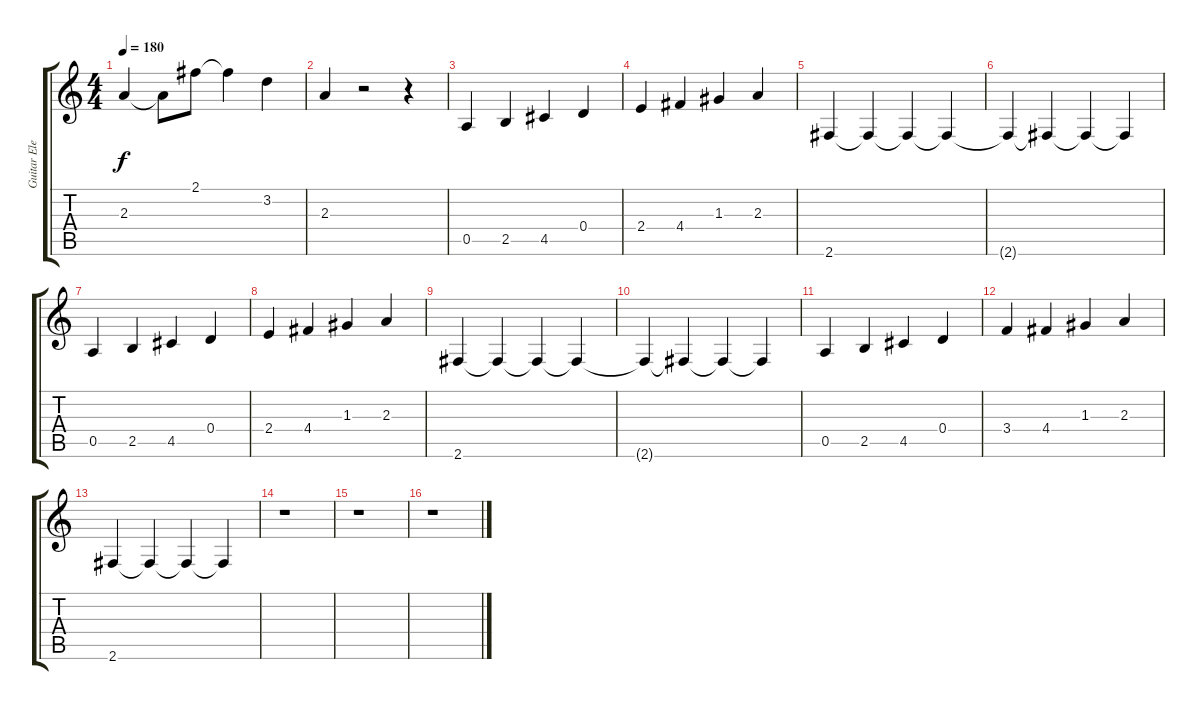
\track ("Guitar Electrique" "Guitar Ele") {instrument distortionguitar}
\staff {score tabs}
\tuning (E4 B3 G3 D3 A2 E2) {hide}
\ts (4 4)
\tempo 180
\clef g2
\ks c
2.3.4{dy f} 2.3{t}.8 2.1.8 2.1{t}.4 3.2.4 |
2.3.4 r.2 r.4 |
0.5.4 2.5.4 4.5.4 0.4.4 |
2.4.4 4.4.4 1.3.4 2.3.4 |
2.6.4 2.6{t}.4 2.6{t}.4 2.6{t}.4 |
2.6{t}.4 2.6{t}.4 2.6{t}.4 2.6{t}.4 |
0.5.4 2.5.4 4.5.4 0.4.4 |
2.4.4 4.4.4 1.3.4 2.3.4 |
2.6.4 2.6{t}.4 2.6{t}.4 2.6{t}.4 |
2.6{t}.4 2.6{t}.4 2.6{t}.4 2.6{t}.4 |
0.5.4 2.5.4 4.5.4 0.4.4 |
3.4.4 4.4.4 1.3.4 2.3.4 |
2.6.4 2.6{t}.4 2.6{t}.4 2.6{t}.4 |
r.1 |
r.1 |
r.1
